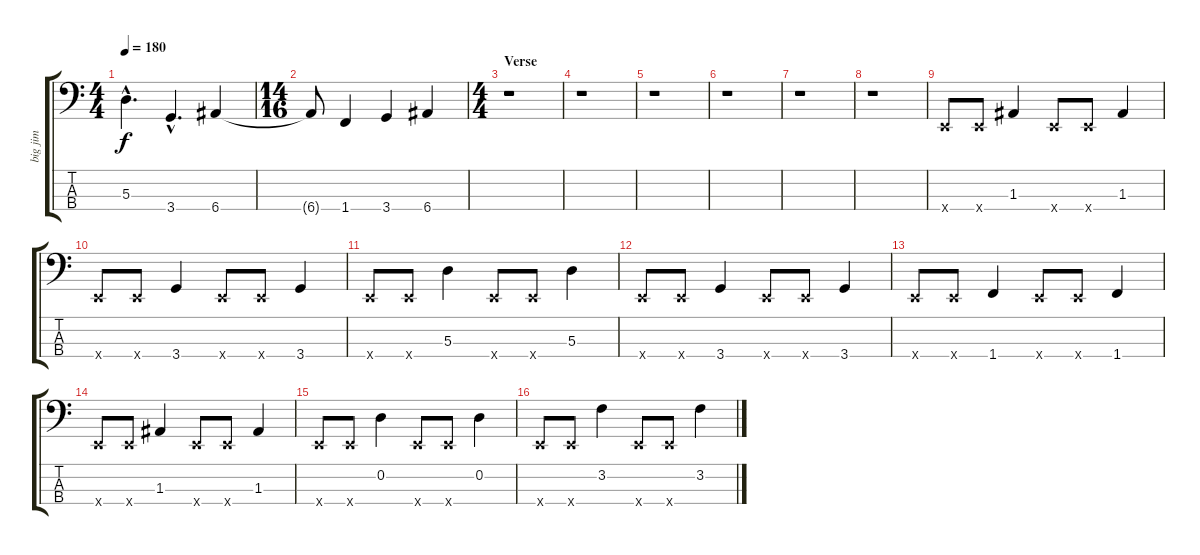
\track ("big jim" "big jim") {instrument electricbasspick}
\staff {score tabs}
\tuning (G2 D2 A1 E1) {hide}
\ts (4 4)
\tempo 180
\clef f4
\ks c
5.3{hac}.4{d dy f} 3.4{hac}.4{d} 6.4.4 |
\ts (14 16)
6.4{t}.8 1.4.4 3.4.4 6.4.4 |
\ts (4 4)
\section ("" "Verse")
r.1 |
r.1 |
r.1 |
r.1 |
r.1 |
r.1 |
0.4{x}.8 0.4{x}.8 1.3.4 0.4{x}.8 0.4{x}.8 1.3.4 |
0.4{x}.8 0.4{x}.8 3.4.4 0.4{x}.8 0.4{x}.8 3.4.4 |
0.4{x}.8 0.4{x}.8 5.3.4 0.4{x}.8 0.4{x}.8 5.3.4 |
0.4{x}.8 0.4{x}.8 3.4.4 0.4{x}.8 0.4{x}.8 3.4.4 |
0.4{x}.8 0.4{x}.8 1.4.4 0.4{x}.8 0.4{x}.8 1.4.4 |
0.4{x}.8 0.4{x}.8 1.3.4 0.4{x}.8 0.4{x}.8 1.3.4 |
0.4{x}.8 0.4{x}.8 0.2.4 0.4{x}.8 0.4{x}.8 0.2.4 |
0.4{x}.8 0.4{x}.8 3.2.4 0.4{x}.8 0.4{x}.8 3.2.4
